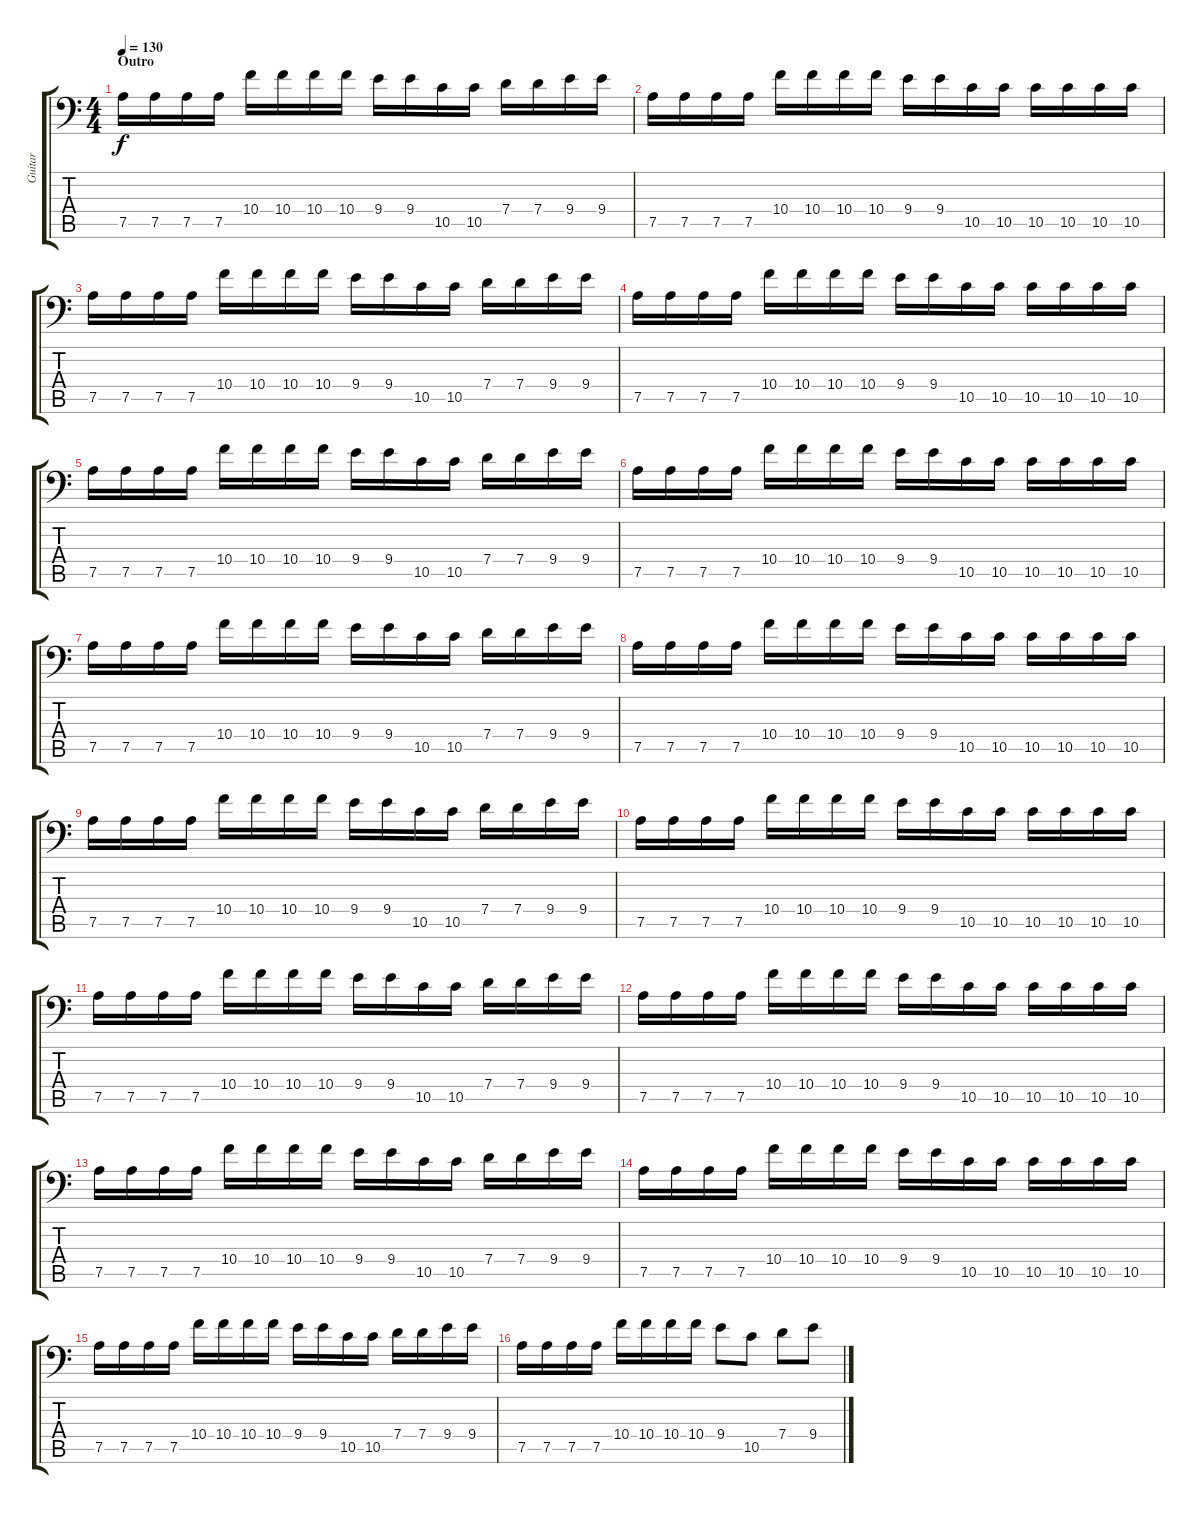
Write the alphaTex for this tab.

\track ("Guitar" "Guitar") {instrument overdrivenguitar}
\staff {score tabs}
\tuning (A3 E3 C3 G2 D2 A1) {hide}
\ts (4 4)
\section ("" "Outro")
\tempo 130
\clef f4
\ks c
7.5.16{dy f} 7.5.16 7.5.16 7.5.16 10.4.16 10.4.16 10.4.16 10.4.16 9.4.16 9.4.16 10.5.16 10.5.16 7.4.16 7.4.16 9.4.16 9.4.16 |
7.5.16 7.5.16 7.5.16 7.5.16 10.4.16 10.4.16 10.4.16 10.4.16 9.4.16 9.4.16 10.5.16 10.5.16 10.5.16 10.5.16 10.5.16 10.5.16 |
7.5.16 7.5.16 7.5.16 7.5.16 10.4.16 10.4.16 10.4.16 10.4.16 9.4.16 9.4.16 10.5.16 10.5.16 7.4.16 7.4.16 9.4.16 9.4.16 |
7.5.16 7.5.16 7.5.16 7.5.16 10.4.16 10.4.16 10.4.16 10.4.16 9.4.16 9.4.16 10.5.16 10.5.16 10.5.16 10.5.16 10.5.16 10.5.16 |
7.5.16 7.5.16 7.5.16 7.5.16 10.4.16 10.4.16 10.4.16 10.4.16 9.4.16 9.4.16 10.5.16 10.5.16 7.4.16 7.4.16 9.4.16 9.4.16 |
7.5.16 7.5.16 7.5.16 7.5.16 10.4.16 10.4.16 10.4.16 10.4.16 9.4.16 9.4.16 10.5.16 10.5.16 10.5.16 10.5.16 10.5.16 10.5.16 |
7.5.16 7.5.16 7.5.16 7.5.16 10.4.16 10.4.16 10.4.16 10.4.16 9.4.16 9.4.16 10.5.16 10.5.16 7.4.16 7.4.16 9.4.16 9.4.16 |
7.5.16 7.5.16 7.5.16 7.5.16 10.4.16 10.4.16 10.4.16 10.4.16 9.4.16 9.4.16 10.5.16 10.5.16 10.5.16 10.5.16 10.5.16 10.5.16 |
7.5.16 7.5.16 7.5.16 7.5.16 10.4.16 10.4.16 10.4.16 10.4.16 9.4.16 9.4.16 10.5.16 10.5.16 7.4.16 7.4.16 9.4.16 9.4.16 |
7.5.16 7.5.16 7.5.16 7.5.16 10.4.16 10.4.16 10.4.16 10.4.16 9.4.16 9.4.16 10.5.16 10.5.16 10.5.16 10.5.16 10.5.16 10.5.16 |
7.5.16 7.5.16 7.5.16 7.5.16 10.4.16 10.4.16 10.4.16 10.4.16 9.4.16 9.4.16 10.5.16 10.5.16 7.4.16 7.4.16 9.4.16 9.4.16 |
7.5.16 7.5.16 7.5.16 7.5.16 10.4.16 10.4.16 10.4.16 10.4.16 9.4.16 9.4.16 10.5.16 10.5.16 10.5.16 10.5.16 10.5.16 10.5.16 |
7.5.16 7.5.16 7.5.16 7.5.16 10.4.16 10.4.16 10.4.16 10.4.16 9.4.16 9.4.16 10.5.16 10.5.16 7.4.16 7.4.16 9.4.16 9.4.16 |
7.5.16 7.5.16 7.5.16 7.5.16 10.4.16 10.4.16 10.4.16 10.4.16 9.4.16 9.4.16 10.5.16 10.5.16 10.5.16 10.5.16 10.5.16 10.5.16 |
7.5.16 7.5.16 7.5.16 7.5.16 10.4.16 10.4.16 10.4.16 10.4.16 9.4.16 9.4.16 10.5.16 10.5.16 7.4.16 7.4.16 9.4.16 9.4.16 |
7.5.16 7.5.16 7.5.16 7.5.16 10.4.16 10.4.16 10.4.16 10.4.16 9.4.8 10.5.8 7.4.8 9.4.8
